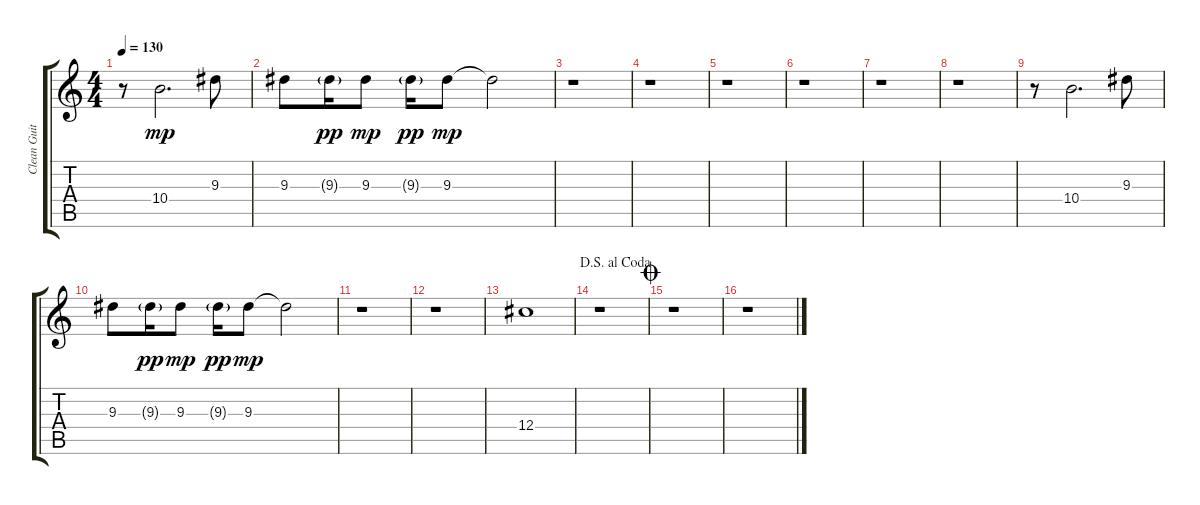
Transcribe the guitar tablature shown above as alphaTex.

\track ("Clean Guitar" "Clean Guit") {instrument electricguitarclean}
\staff {score tabs}
\tuning (Eb4 Bb3 Gb3 Db3 Ab2 Eb2) {hide}
\ts (4 4)
\tempo 130
\clef g2
\ks c
r.8{dy mp} 10.4.2{d} 9.3.8 |
9.3.8 9.3{g}.16{dy pp} 9.3.8{dy mp} 9.3{g}.16{dy pp} 9.3.8{dy mp} 9.3{t}.2 |
r.1 |
r.1 |
r.1 |
r.1 |
r.1 |
r.1 |
r.8 10.4.2{d} 9.3.8 |
9.3.8 9.3{g}.16{dy pp} 9.3.8{dy mp} 9.3{g}.16{dy pp} 9.3.8{dy mp} 9.3{t}.2 |
r.1 |
r.1 |
12.4.1 |
\jump dalsegnoalcoda
r.1 |
\jump coda
r.1 |
r.1
